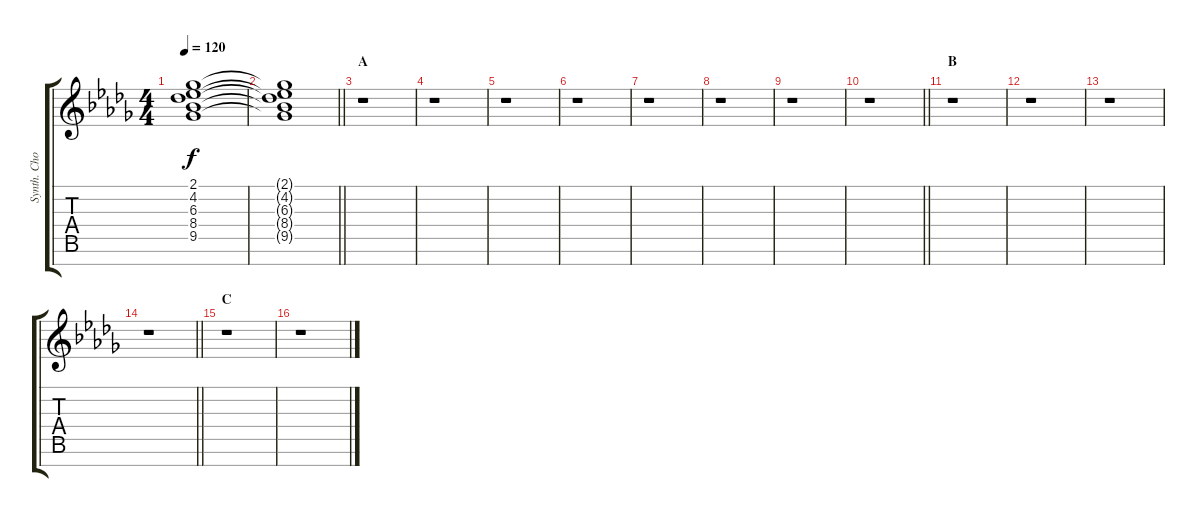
\track ("Synth. Chorus" "Synth. Cho") {instrument lead6voice}
\staff {score tabs}
\tuning (E5 B4 G4 D4 A3 E3 B2) {hide}
\ts (4 4)
\tempo 120
\clef g2
\ks db
(2.1 4.2 6.3 8.4 9.5).1{dy f} |
\barLineRight lightlight
(2.1{t} 4.2{t} 6.3{t} 8.4{t} 9.5{t}).1 |
\section ("" "A")
r.1 |
r.1 |
r.1 |
r.1 |
r.1 |
r.1 |
r.1 |
\barLineRight lightlight
r.1 |
\section ("" "B")
r.1 |
r.1 |
r.1 |
\barLineRight lightlight
r.1 |
\section ("" "C")
r.1 |
r.1
